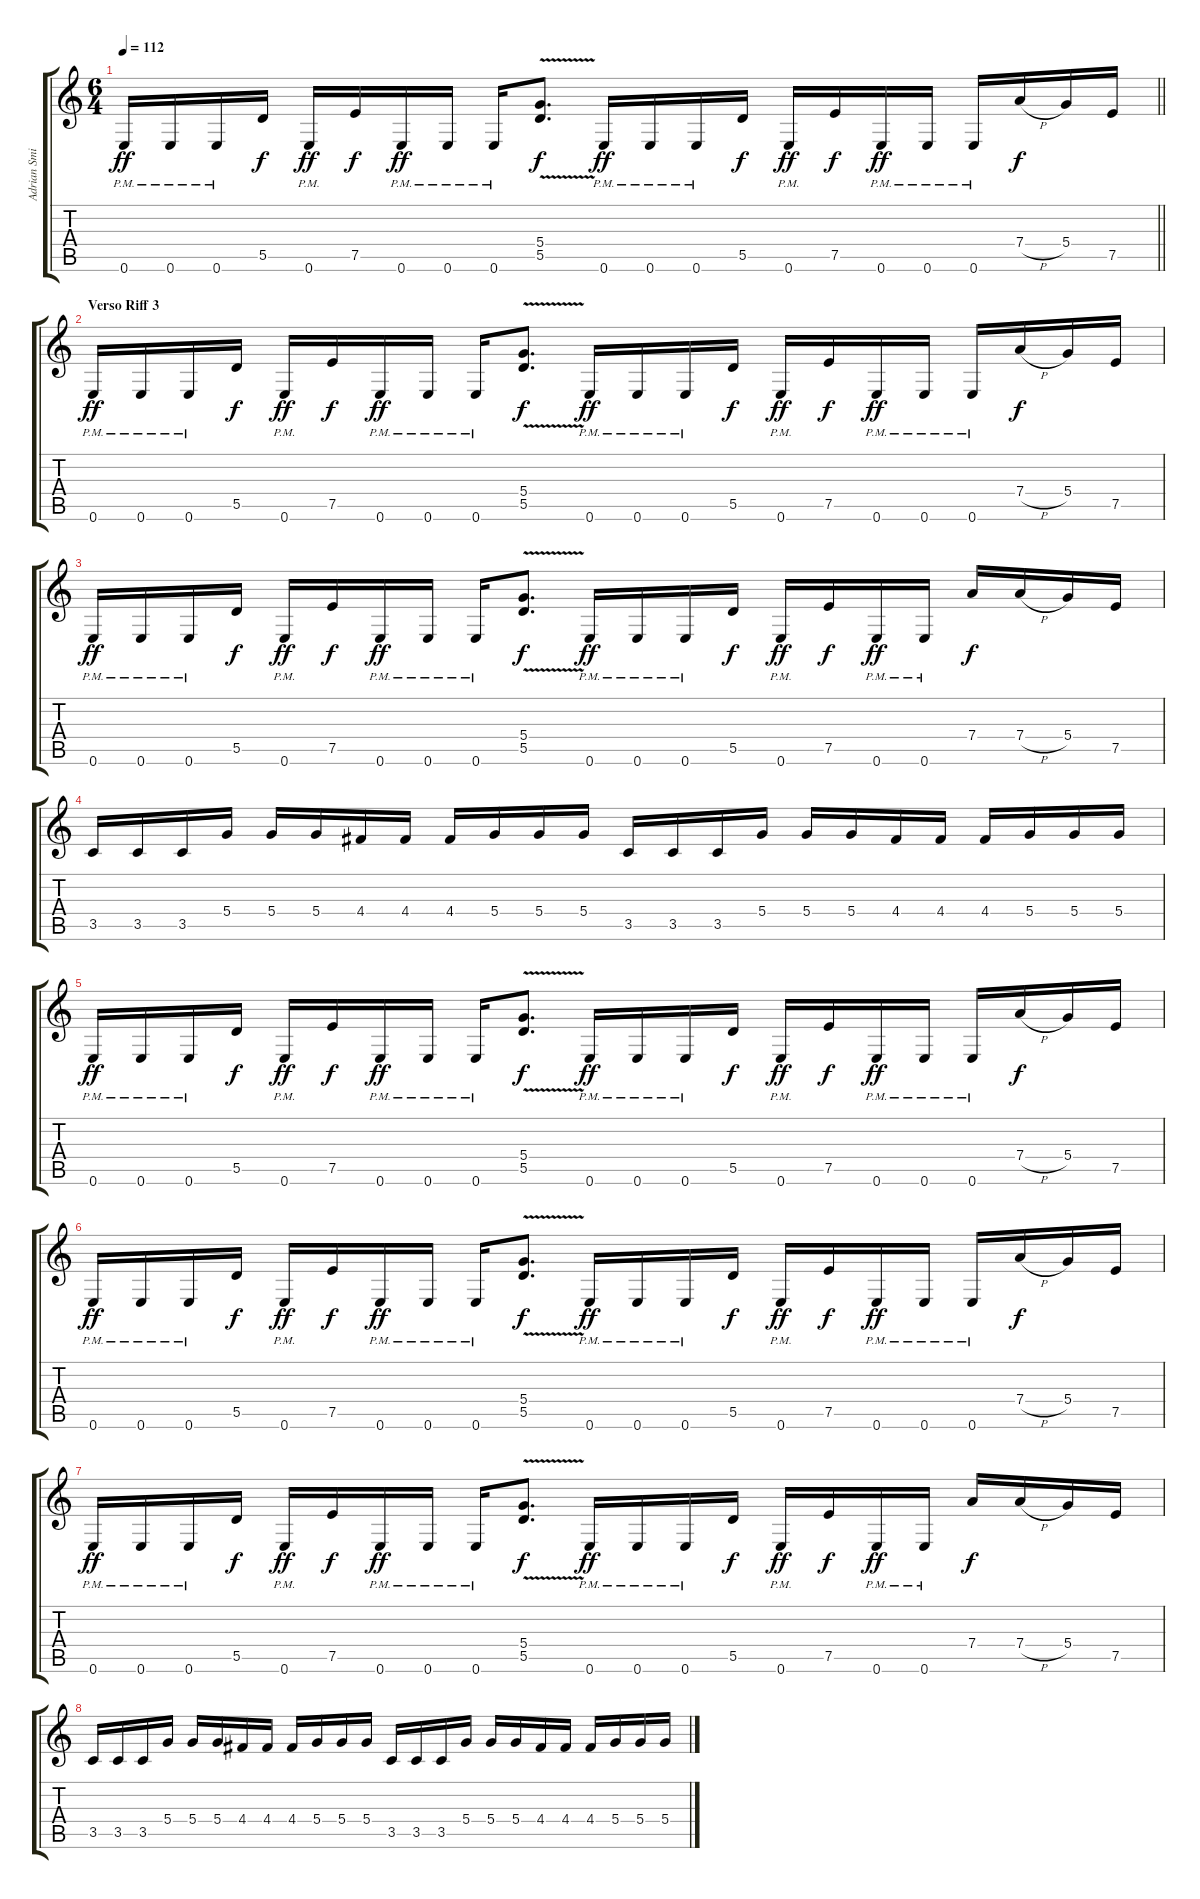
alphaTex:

\track ("Adrian Smith" "Adrian Smi") {instrument overdrivenguitar}
\staff {score tabs}
\tuning (E4 B3 G3 D3 A2 E2) {hide}
\ts (6 4)
\tempo 112
\clef g2
\barLineRight lightlight
\ks c
0.6{pm}.16{dy ff} 0.6{pm}.16 0.6{pm}.16 5.5.16{dy f} 0.6{pm}.16{dy ff} 7.5.16{dy f} 0.6{pm}.16{dy ff} 0.6{pm}.16 0.6{pm}.16 (5.4{v} 5.5{v}).8{d dy f} 0.6{pm}.16{dy ff} 0.6{pm}.16 0.6{pm}.16 5.5.16{dy f} 0.6{pm}.16{dy ff} 7.5.16{dy f} 0.6{pm}.16{dy ff} 0.6{pm}.16 0.6{pm}.16 7.4{h}.16{dy f} 5.4.16 7.5.16 |
\section ("" "Verso Riff 3")
0.6{pm}.16{dy ff} 0.6{pm}.16 0.6{pm}.16 5.5.16{dy f} 0.6{pm}.16{dy ff} 7.5.16{dy f} 0.6{pm}.16{dy ff} 0.6{pm}.16 0.6{pm}.16 (5.4{v} 5.5{v}).8{d dy f} 0.6{pm}.16{dy ff} 0.6{pm}.16 0.6{pm}.16 5.5.16{dy f} 0.6{pm}.16{dy ff} 7.5.16{dy f} 0.6{pm}.16{dy ff} 0.6{pm}.16 0.6{pm}.16 7.4{h}.16{dy f} 5.4.16 7.5.16 |
0.6{pm}.16{dy ff} 0.6{pm}.16 0.6{pm}.16 5.5.16{dy f} 0.6{pm}.16{dy ff} 7.5.16{dy f} 0.6{pm}.16{dy ff} 0.6{pm}.16 0.6{pm}.16 (5.4{v} 5.5{v}).8{d dy f} 0.6{pm}.16{dy ff} 0.6{pm}.16 0.6{pm}.16 5.5.16{dy f} 0.6{pm}.16{dy ff} 7.5.16{dy f} 0.6{pm}.16{dy ff} 0.6{pm}.16 7.4.16{dy f} 7.4{h}.16 5.4.16 7.5.16 |
3.5.16 3.5.16 3.5.16 5.4.16 5.4.16 5.4.16 4.4.16 4.4.16 4.4.16 5.4.16 5.4.16 5.4.16 3.5.16 3.5.16 3.5.16 5.4.16 5.4.16 5.4.16 4.4.16 4.4.16 4.4.16 5.4.16 5.4.16 5.4.16 |
0.6{pm}.16{dy ff} 0.6{pm}.16 0.6{pm}.16 5.5.16{dy f} 0.6{pm}.16{dy ff} 7.5.16{dy f} 0.6{pm}.16{dy ff} 0.6{pm}.16 0.6{pm}.16 (5.4{v} 5.5{v}).8{d dy f} 0.6{pm}.16{dy ff} 0.6{pm}.16 0.6{pm}.16 5.5.16{dy f} 0.6{pm}.16{dy ff} 7.5.16{dy f} 0.6{pm}.16{dy ff} 0.6{pm}.16 0.6{pm}.16 7.4{h}.16{dy f} 5.4.16 7.5.16 |
0.6{pm}.16{dy ff} 0.6{pm}.16 0.6{pm}.16 5.5.16{dy f} 0.6{pm}.16{dy ff} 7.5.16{dy f} 0.6{pm}.16{dy ff} 0.6{pm}.16 0.6{pm}.16 (5.4{v} 5.5{v}).8{d dy f} 0.6{pm}.16{dy ff} 0.6{pm}.16 0.6{pm}.16 5.5.16{dy f} 0.6{pm}.16{dy ff} 7.5.16{dy f} 0.6{pm}.16{dy ff} 0.6{pm}.16 0.6{pm}.16 7.4{h}.16{dy f} 5.4.16 7.5.16 |
0.6{pm}.16{dy ff} 0.6{pm}.16 0.6{pm}.16 5.5.16{dy f} 0.6{pm}.16{dy ff} 7.5.16{dy f} 0.6{pm}.16{dy ff} 0.6{pm}.16 0.6{pm}.16 (5.4{v} 5.5{v}).8{d dy f} 0.6{pm}.16{dy ff} 0.6{pm}.16 0.6{pm}.16 5.5.16{dy f} 0.6{pm}.16{dy ff} 7.5.16{dy f} 0.6{pm}.16{dy ff} 0.6{pm}.16 7.4.16{dy f} 7.4{h}.16 5.4.16 7.5.16 |
3.5.16 3.5.16 3.5.16 5.4.16 5.4.16 5.4.16 4.4.16 4.4.16 4.4.16 5.4.16 5.4.16 5.4.16 3.5.16 3.5.16 3.5.16 5.4.16 5.4.16 5.4.16 4.4.16 4.4.16 4.4.16 5.4.16 5.4.16 5.4.16
